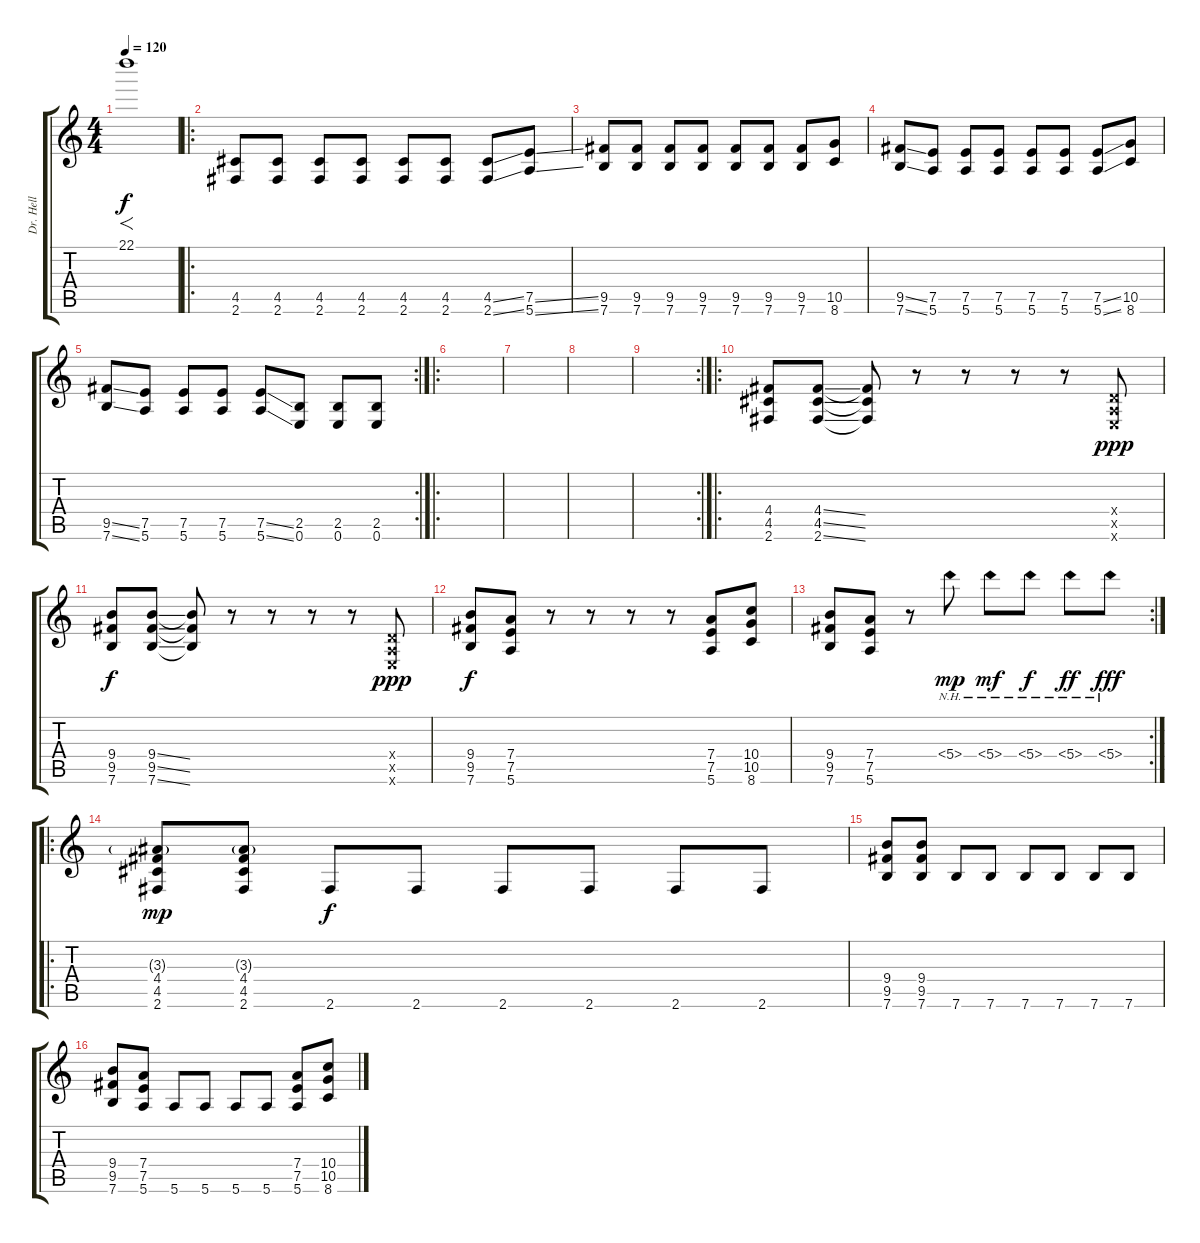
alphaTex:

\track ("Dr. Hell     -   Guitar" "Dr. Hell  ") {instrument overdrivenguitar}
\staff {score tabs}
\tuning (E4 B3 G3 D3 A2 E2) {hide}
\ts (4 4)
\tempo 120
\clef g2
\ks c
22.1.1{f dy f instrument overdrivenguitar} |
\ro
(4.5 2.6).8 (4.5 2.6).8 (4.5 2.6).8 (4.5 2.6).8 (4.5 2.6).8 (4.5 2.6).8 (4.5{ss} 2.6{ss}).8 (7.5{ss} 5.6{ss}).8 |
(9.5 7.6).8 (9.5 7.6).8 (9.5 7.6).8 (9.5 7.6).8 (9.5 7.6).8 (9.5 7.6).8 (9.5 7.6).8 (10.5 8.6).8 |
(9.5{ss} 7.6{ss}).8 (7.5 5.6).8 (7.5 5.6).8 (7.5 5.6).8 (7.5 5.6).8 (7.5 5.6).8 (7.5{ss} 5.6{ss}).8 (10.5 8.6).8 |
\rc 2
(9.5{ss} 7.6{ss}).8 (7.5 5.6).8 (7.5 5.6).8 (7.5 5.6).8 (7.5{ss} 5.6{ss}).8 (2.5 0.6).8 (2.5 0.6).8 (2.5 0.6).8 |
\ro
|
|
|
\rc 2
|
\ro
(4.4 4.5 2.6).8 (4.4{ss} 4.5{ss} 2.6{ss}).8 (4.4{t} 4.5{t} 2.6{t}).8 r.8 r.8 r.8 r.8 (0.4{x} 0.5{x} 0.6{x}).8{dy ppp} |
(9.4 9.5 7.6).8{dy f} (9.4{ss} 9.5{ss} 7.6{ss}).8 (9.4{t} 9.5{t} 7.6{t}).8 r.8 r.8 r.8 r.8 (0.4{x} 0.5{x} 0.6{x}).8{dy ppp} |
(9.4 9.5 7.6).8{dy f} (7.4 7.5 5.6).8 r.8 r.8 r.8 r.8 (7.4 7.5 5.6).8 (10.4 10.5 8.6).8 |
\rc 2
(9.4 9.5 7.6).8 (7.4 7.5 5.6).8 r.8 5.4{nh}.8{dy mp} 5.4{nh}.8{dy mf} 5.4{nh}.8{dy f} 5.4{nh}.8{dy ff} 5.4{nh}.8{dy fff} |
\ro
(3.3{g} 4.4 4.5 2.6).8{dy mp} (3.3{g} 4.4 4.5 2.6).8 2.6.8{dy f} 2.6.8 2.6.8 2.6.8 2.6.8 2.6.8 |
(9.4 9.5 7.6).8 (9.4 9.5 7.6).8 7.6.8 7.6.8 7.6.8 7.6.8 7.6.8 7.6.8 |
(9.4 9.5 7.6).8 (7.4 7.5 5.6).8 5.6.8 5.6.8 5.6.8 5.6.8 (7.4 7.5 5.6).8 (10.4 10.5 8.6).8
